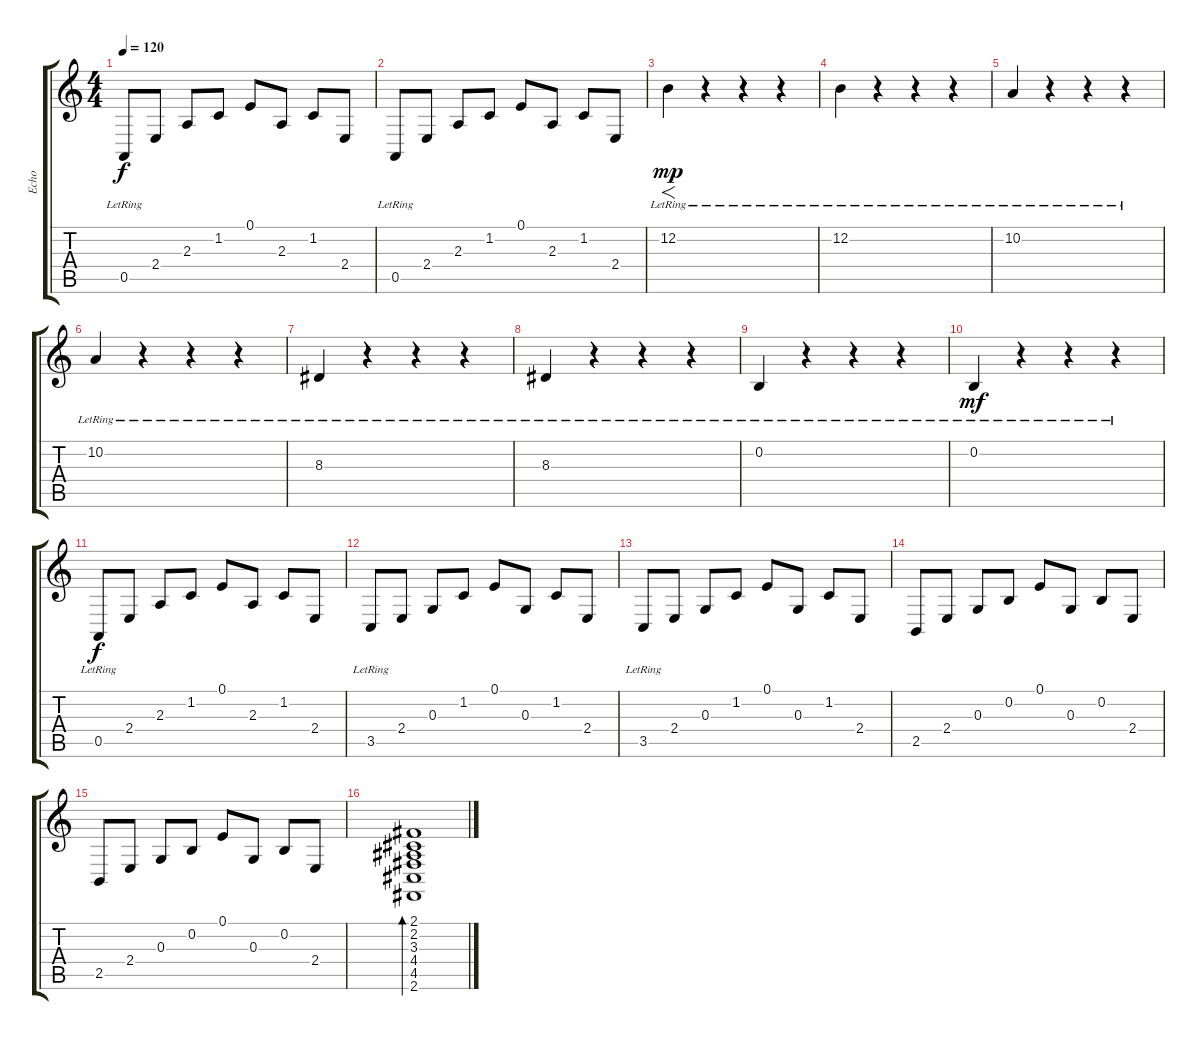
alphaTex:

\track ("Echo" "Echo") {instrument fx1rain}
\staff {score tabs}
\tuning (E4 B3 G3 D3 A2 E2) {hide}
\ts (4 4)
\tempo 120
\clef g2
\ks c
0.5{lr}.8{dy f} 2.4.8 2.3.8 1.2.8 0.1.8 2.3.8 1.2.8 2.4.8 |
0.5{lr}.8 2.4.8 2.3.8 1.2.8 0.1.8 2.3.8 1.2.8 2.4.8 |
12.2{lr}.4{f dy mp} r.4 r.4 r.4 |
12.2{lr}.4 r.4 r.4 r.4 |
10.2{lr}.4 r.4 r.4 r.4 |
10.2{lr}.4 r.4 r.4 r.4 |
8.3{lr}.4 r.4 r.4 r.4 |
8.3{lr}.4 r.4 r.4 r.4 |
0.2{lr}.4 r.4 r.4 r.4 |
0.2{lr}.4{dy mf} r.4 r.4 r.4 |
0.5{lr}.8{dy f} 2.4.8 2.3.8 1.2.8 0.1.8 2.3.8 1.2.8 2.4.8 |
3.5{lr}.8 2.4.8 0.3.8 1.2.8 0.1.8 0.3.8 1.2.8 2.4.8 |
3.5{lr}.8 2.4.8 0.3.8 1.2.8 0.1.8 0.3.8 1.2.8 2.4.8 |
2.5.8 2.4.8 0.3.8 0.2.8 0.1.8 0.3.8 0.2.8 2.4.8 |
2.5.8 2.4.8 0.3.8 0.2.8 0.1.8 0.3.8 0.2.8 2.4.8 |
(2.1 2.2 3.3 4.4 4.5 2.6).1{bd 240}
